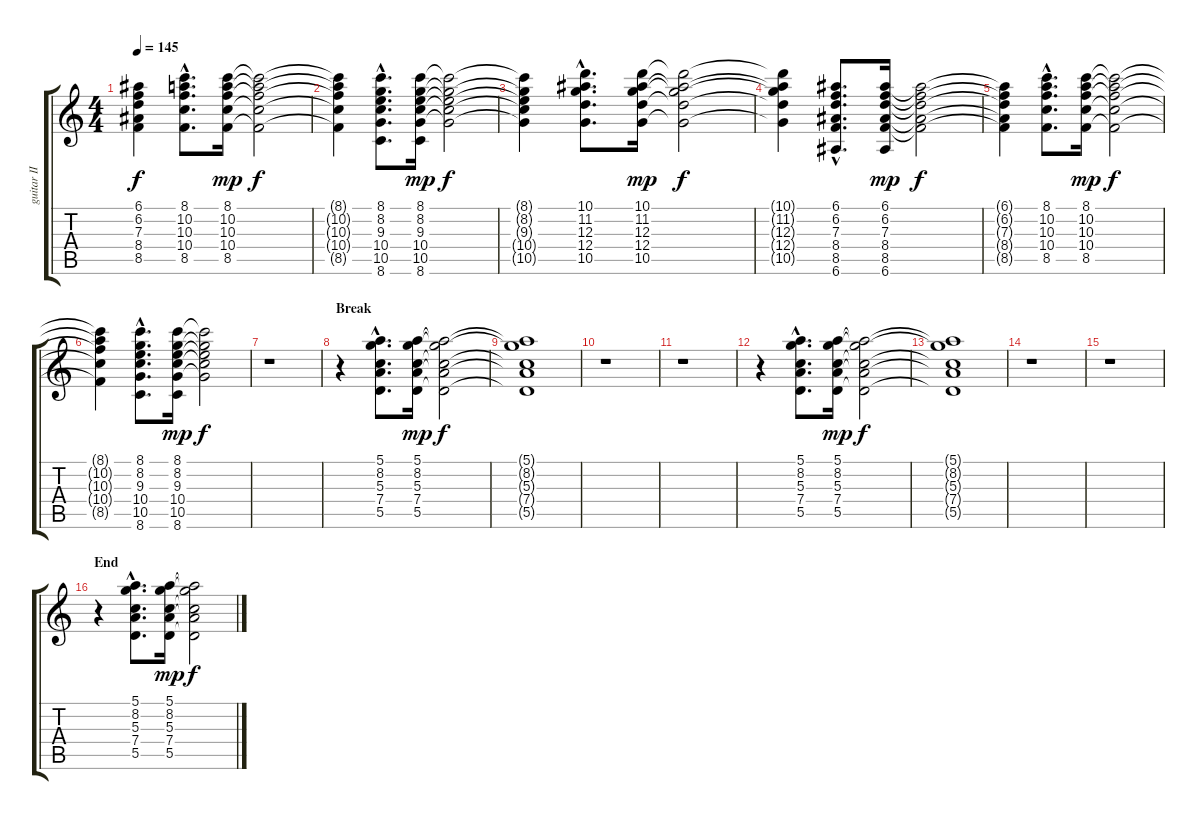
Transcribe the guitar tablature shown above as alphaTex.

\track ("guitar II" "guitar II") {instrument electricguitarclean}
\staff {score tabs}
\tuning (E4 B3 G3 D3 A2 E2) {hide}
\ts (4 4)
\tempo 145
\clef g2
\ks c
(6.1{t} 6.2{t} 7.3{t} 8.4{t} 8.5{t}).4{dy f} (8.1{hac} 10.2{hac} 10.3{hac} 10.4{hac} 8.5{hac}).8{d} (8.1 10.2 10.3 10.4 8.5).16{dy mp} (8.1{t} 10.2{t} 10.3{t} 10.4{t} 8.5{t}).2{dy f} |
(8.1{t} 10.2{t} 10.3{t} 10.4{t} 8.5{t}).4 (8.1{hac} 8.2{hac} 9.3{hac} 10.4{hac} 10.5{hac} 8.6{hac}).8{d} (8.1 8.2 9.3 10.4 10.5 8.6).16{dy mp} (8.1{t} 8.2{t} 9.3{t} 10.4{t} 10.5{t}).2{dy f} |
(8.1{t} 8.2{t} 9.3{t} 10.4{t} 10.5{t}).4 (10.1{hac} 11.2{hac} 12.3{hac} 12.4{hac} 10.5{hac}).8{d} (10.1 11.2 12.3 12.4 10.5).16{dy mp} (10.1{t} 11.2{t} 12.3{t} 12.4{t} 10.5{t}).2{dy f} |
(10.1{t} 11.2{t} 12.3{t} 12.4{t} 10.5{t}).4 (6.1{hac} 6.2{hac} 7.3{hac} 8.4{hac} 8.5{hac} 6.6{hac}).8{d} (6.1 6.2 7.3 8.4 8.5 6.6).16{dy mp} (6.1{t} 6.2{t} 7.3{t} 8.4{t} 8.5{t}).2{dy f} |
(6.1{t} 6.2{t} 7.3{t} 8.4{t} 8.5{t}).4 (8.1{hac} 10.2{hac} 10.3{hac} 10.4{hac} 8.5{hac}).8{d} (8.1 10.2 10.3 10.4 8.5).16{dy mp} (8.1{t} 10.2{t} 10.3{t} 10.4{t} 8.5{t}).2{dy f} |
(8.1{t} 10.2{t} 10.3{t} 10.4{t} 8.5{t}).4 (8.1{hac} 8.2{hac} 9.3{hac} 10.4{hac} 10.5{hac} 8.6{hac}).8{d} (8.1 8.2 9.3 10.4 10.5 8.6).16{dy mp} (8.1{t} 8.2{t} 9.3{t} 10.4{t} 10.5{t}).2{dy f} |
r.1 |
\section ("" "Break")
r.4 (5.1{hac} 8.2{hac} 5.3{hac} 7.4{hac} 5.5{hac}).8{d} (5.1 8.2 5.3 7.4 5.5).16{dy mp} (5.1{t} 8.2{t} 5.3{t} 7.4{t} 5.5{t}).2{dy f} |
(5.1{t} 8.2{t} 5.3{t} 7.4{t} 5.5{t}).1 |
r.1 |
r.1 |
r.4 (5.1{hac} 8.2{hac} 5.3{hac} 7.4{hac} 5.5{hac}).8{d} (5.1 8.2 5.3 7.4 5.5).16{dy mp} (5.1{t} 8.2{t} 5.3{t} 7.4{t} 5.5{t}).2{dy f} |
(5.1{t} 8.2{t} 5.3{t} 7.4{t} 5.5{t}).1 |
r.1 |
r.1 |
\section ("" "End")
r.4 (5.1{hac} 8.2{hac} 5.3{hac} 7.4{hac} 5.5{hac}).8{d} (5.1 8.2 5.3 7.4 5.5).16{dy mp} (5.1{t} 8.2{t} 5.3{t} 7.4{t} 5.5{t}).2{dy f}
